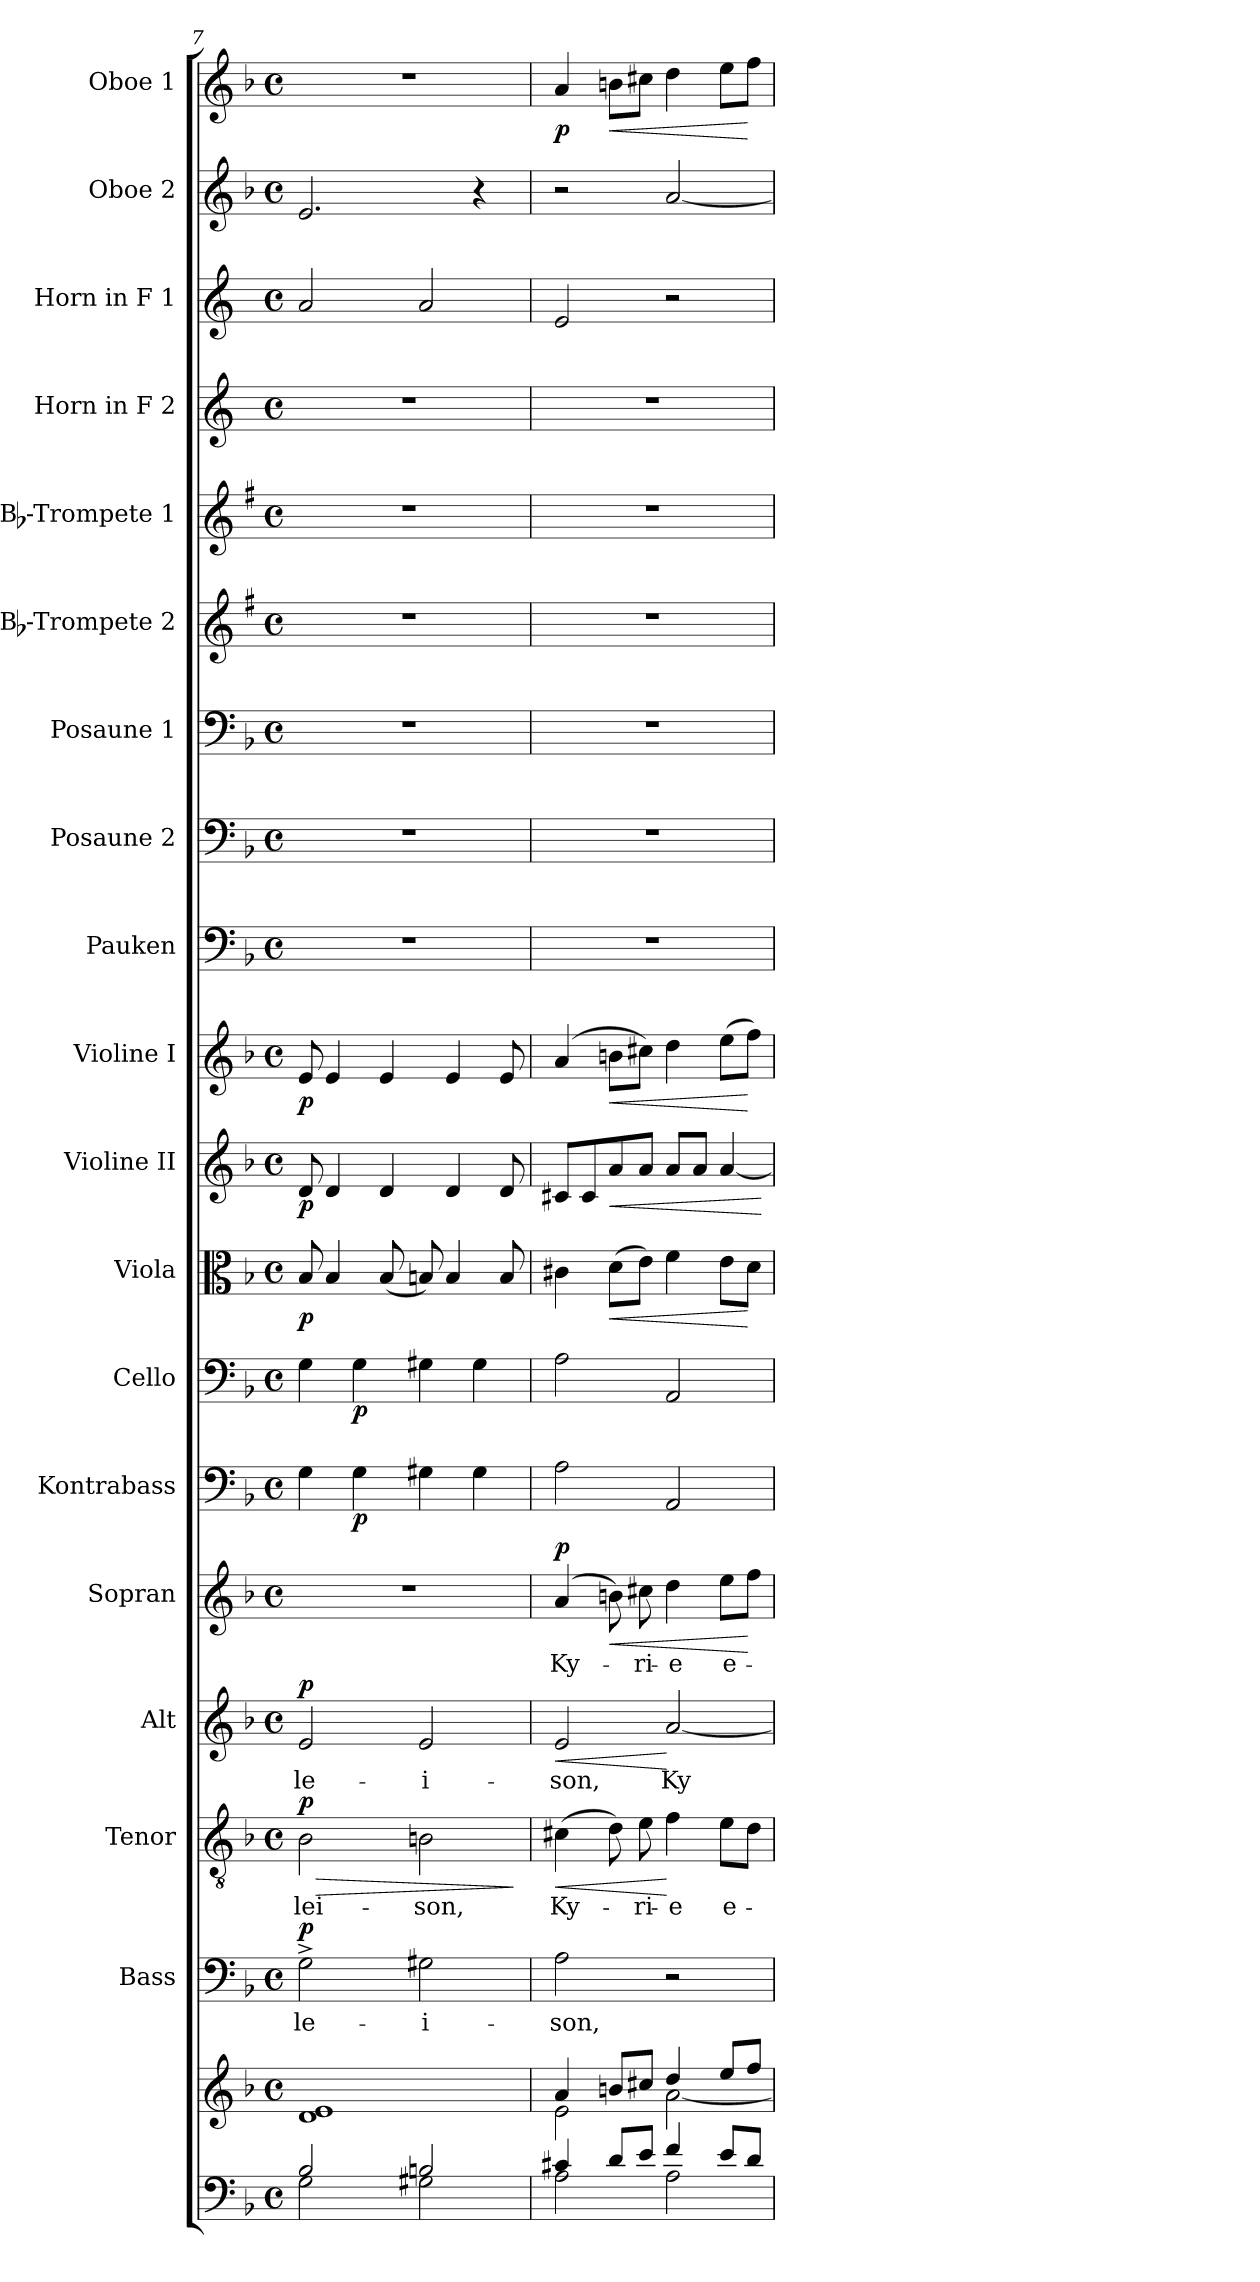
**kern	**kern	**kern	**text	**dynam	**kern	**text	**dynam	**kern	**text	**dynam	**kern	**text	**dynam	**kern	**dynam	**kern	**dynam	**kern	**dynam	**kern	**dynam	**kern	**dynam	**kern	**kern	**kern	**kern	**kern	**kern	**kern	**kern	**kern	**dynam
*part19	*part19	*part18	*part18	*part18	*part17	*part17	*part17	*part16	*part16	*part16	*part15	*part15	*part15	*part14	*part14	*part13	*part13	*part12	*part12	*part11	*part11	*part10	*part10	*part9	*part8	*part7	*part6	*part5	*part4	*part3	*part2	*part1	*part1
*staff20	*staff19	*staff18	*staff18	*staff18	*staff17	*staff17	*staff17	*staff16	*staff16	*staff16	*staff15	*staff15	*staff15	*staff14	*staff14	*staff13	*staff13	*staff12	*staff12	*staff11	*staff11	*staff10	*staff10	*staff9	*staff8	*staff7	*staff6	*staff5	*staff4	*staff3	*staff2	*staff1	*staff1
*	*	*I"Bass	*	*	*I"Tenor	*	*	*I"Alt	*	*	*I"Sopran	*	*	*I"Kontrabass	*	*I"Cello	*	*I"Viola	*	*I"Violine II	*	*I"Violine I	*	*I"Pauken	*I"Posaune 2	*I"Posaune 1	*I"Bb-Trompete 2	*I"Bb-Trompete 1	*I"Horn in F 2	*I"Horn in F 1	*I"Oboe 2	*I"Oboe 1	*
*	*	*I'B.	*	*	*I'T.	*	*	*I'A.	*	*	*I'S.	*	*	*I'Kb.	*	*	*	*I'Vla.	*	*I'Vl. II	*	*I'Vl. I	*	*I'Pk.	*I'Pos. 2	*I'Pos. 1	*I'Bb Trp. 2	*I'Bb Trp. 1	*	*	*I'Ob. 2	*I'Ob. 1	*
*clefF4	*clefG2	*clefF4	*	*	*clefGv2	*	*	*clefG2	*	*	*clefG2	*	*	*clefF4	*	*clefF4	*	*clefC3	*	*clefG2	*	*clefG2	*	*clefF4	*clefF4	*clefF4	*clefG2	*clefG2	*clefG2	*clefG2	*clefG2	*clefG2	*
*	*	*	*	*	*	*	*	*	*	*	*	*	*	*ITrd7c12	*	*	*	*	*	*	*	*	*	*	*	*	*ITrd1c2	*ITrd1c2	*ITrd4c7	*ITrd4c7	*	*	*
*k[b-]	*k[b-]	*k[b-]	*	*	*k[b-]	*	*	*k[b-]	*	*	*k[b-]	*	*	*k[b-]	*	*k[b-]	*	*k[b-]	*	*k[b-]	*	*k[b-]	*	*k[b-]	*k[b-]	*k[b-]	*k[b-]	*k[b-]	*k[b-]	*k[b-]	*k[b-]	*k[b-]	*
*F:	*F:	*F:	*	*	*F:	*	*	*F:	*	*	*F:	*	*	*F:	*	*F:	*	*F:	*	*F:	*	*F:	*	*F:	*F:	*F:	*F:	*F:	*F:	*F:	*F:	*F:	*
*M4/4	*M4/4	*M4/4	*	*	*M4/4	*	*	*M4/4	*	*	*M4/4	*	*	*M4/4	*	*M4/4	*	*M4/4	*	*M4/4	*	*M4/4	*	*M4/4	*M4/4	*M4/4	*M4/4	*M4/4	*M4/4	*M4/4	*M4/4	*M4/4	*
*met(c)	*met(c)	*met(c)	*	*	*met(c)	*	*	*met(c)	*	*	*met(c)	*	*	*met(c)	*	*met(c)	*	*met(c)	*	*met(c)	*	*met(c)	*	*met(c)	*met(c)	*met(c)	*met(c)	*met(c)	*met(c)	*met(c)	*met(c)	*met(c)	*
=7	=7	=7	=7	=7	=7	=7	=7	=7	=7	=7	=7	=7	=7	=7	=7	=7	=7	=7	=7	=7	=7	=7	=7	=7	=7	=7	=7	=7	=7	=7	=7	=7	=7
*^	*	*	*	*	*	*	*	*	*	*	*	*	*	*	*	*	*	*	*	*	*	*	*	*	*	*	*	*	*	*	*	*	*
!	!	!	!	!LO:LY:b	!LO:DY:a	!	!LO:LY:b	!LO:HP:b	!	!LO:LY:b	!	!	!	!	!	!	!	!	!	!	!	!	!	!	!	!	!	!	!	!	!	!	!	!
!	!	!	!	!	!	!	!	!LO:DY:n=1:a	!	!	!LO:DY:a	!	!	!	!	!	!	!	!	!LO:DY:b	!	!LO:DY:b	!	!LO:DY:b	!	!	!	!	!	!	!	!	!	!
2B-/	2G\	1d 1e	2G^>\	-le-	p	2B-\	-lei-	> p	2e/	-le-	p	1r	.	.	4GG\	.	4G\	.	8B-/	p	8d/	p	8e/	p	1r	1r	1r	1r	1r	1r	2d/	2.e/	1r	.
.	.	.	.	.	.	.	.	.	.	.	.	.	.	.	.	.	.	.	4B-/	.	4d/	.	4e/	.	.	.	.	.	.	.	.	.	.	.
!	!	!	!	!	!	!	!	!	!	!	!	!	!	!	!	!LO:DY:b	!	!LO:DY:b	!	!	!	!	!	!	!	!	!	!	!	!	!	!	!	!
.	.	.	.	.	.	.	.	.	.	.	.	.	.	.	4GG\	p	4G\	p	.	.	.	.	.	.	.	.	.	.	.	.	.	.	.	.
.	.	.	.	.	.	.	.	.	.	.	.	.	.	.	.	.	.	.	(<8B-/	.	4d/	.	4e/	.	.	.	.	.	.	.	.	.	.	.
!	!	!	!	!LO:LY:b	!	!	!LO:LY:b	!	!	!LO:LY:b	!	!	!	!	!	!	!	!	!	!	!	!	!	!	!	!	!	!	!	!	!	!	!	!
2Bn/	2G#X\	.	2G#X\	-i-	.	2Bn\	-son,	.	2e/	-i-	.	.	.	.	4GG#X\	.	4G#X\	.	8Bn/)	.	.	.	.	.	.	.	.	.	.	.	2d/	.	.	.
.	.	.	.	.	.	.	.	.	.	.	.	.	.	.	.	.	.	.	4B/	.	4d/	.	4e/	.	.	.	.	.	.	.	.	.	.	.
.	.	.	.	.	.	.	.	.	.	.	.	.	.	.	4GG#\	.	4G#\	.	.	.	.	.	.	.	.	.	.	.	.	.	.	4r	.	.
.	.	.	.	.	.	.	.	.	.	.	.	.	.	.	.	.	.	.	8B/	.	8d/	.	8e/	.	.	.	.	.	.	.	.	.	.	.
*v	*v	*	*	*	*	*	*	*	*	*	*	*	*	*	*	*	*	*	*	*	*	*	*	*	*	*	*	*	*	*	*	*	*	*
.	.	.	.	.	.	.	]	.	.	.	.	.	.	.	.	.	.	.	.	.	.	.	.	.	.	.	.	.	.	.	.	.	.
!!LO:PB:g=z
=8	=8	=8	=8	=8	=8	=8	=8	=8	=8	=8	=8	=8	=8	=8	=8	=8	=8	=8	=8	=8	=8	=8	=8	=8	=8	=8	=8	=8	=8	=8	=8	=8	=8
*^	*^	*	*	*	*	*	*	*	*	*	*	*	*	*	*	*	*	*	*	*	*	*	*	*	*	*	*	*	*	*	*	*	*
!	!	!	!	!	!LO:LY:b	!	!	!LO:LY:b	!LO:HP:b	!	!LO:LY:b	!LO:HP:b	!	!LO:LY:b	!LO:DY:a	!	!	!	!	!	!	!	!	!	!	!	!	!	!	!	!	!	!	!	!LO:DY:b
4c#X/	2A\	4a/	2e\	2A\	-son,	.	(>4c#X\	Ky-	<	2e/	-son,	<	(4a/	Ky-	p	2AA\	.	2A\	.	4c#X\	.	8c#X/L	.	(4a/	.	1r	1r	1r	1r	1r	1r	2A/	2r	4a/	p
.	.	.	.	.	.	.	.	.	.	.	.	.	.	.	.	.	.	.	.	.	.	8c#/	.	.	.	.	.	.	.	.	.	.	.	.	.
!	!	!	!	!	!	!	!	!	!	!	!	!	!	!	!LO:HP:b	!	!	!	!	!	!LO:HP:b	!	!LO:HP:b	!	!LO:HP:b	!	!	!	!	!	!	!	!	!	!LO:HP:b
8d/L	.	8bn/L	.	.	.	.	8d\)	.	.	.	.	.	8bn\)	.	<	.	.	.	.	(>8d\L	<	8a/	<	8bn\L	<	.	.	.	.	.	.	.	.	8bn\L	<
!	!	!	!	!	!	!	!	!LO:LY:b	!	!	!	!	!	!LO:LY:b	!	!	!	!	!	!	!	!	!	!	!	!	!	!	!	!	!	!	!	!	!
8e/J	.	8cc#X/J	.	.	.	.	8e\	-ri-	.	.	.	.	8cc#X\	-ri-	.	.	.	.	.	8e\J)	.	8a/J	.	8cc#X\J)	.	.	.	.	.	.	.	.	.	8cc#X\J	.
!	!	!	!	!	!	!	!	!LO:LY:b	!	!	!LO:LY:b	!	!	!LO:LY:b	!	!	!	!	!	!	!	!	!	!	!	!	!	!	!	!	!	!	!	!	!
4f/	2A\	4dd/	[<2a\	2r	.	.	4f\	-e	[	[2a/	Ky-	[	4dd\	-e	.	2AAA/	.	2AA/	.	4f\	.	8a/L	.	4dd\	.	.	.	.	.	.	.	2r	[2a/	4dd\	.
.	.	.	.	.	.	.	.	.	.	.	.	.	.	.	.	.	.	.	.	.	.	8a/J	.	.	.	.	.	.	.	.	.	.	.	.	.
!	!	!	!	!	!	!	!	!LO:LY:b	!	!	!	!	!	!LO:LY:b	!	!	!	!	!	!	!	!	!	!	!	!	!	!	!	!	!	!	!	!	!
8e/L	.	8ee/L	.	.	.	.	8e\L	e-	.	.	.	.	8ee\L	e-	.	.	.	.	.	8e\L	.	[4a/	.	(>8ee\L	.	.	.	.	.	.	.	.	.	8ee\L	.
8d/J	.	8ff/J	.	.	.	.	8d\J	.	.	.	.	.	8ff\J	.	[	.	.	.	.	8d\J	[	.	.	8ff\J)	[	.	.	.	.	.	.	.	.	8ff\J	[
*v	*v	*	*	*	*	*	*	*	*	*	*	*	*	*	*	*	*	*	*	*	*	*	*	*	*	*	*	*	*	*	*	*	*	*	*
*	*v	*v	*	*	*	*	*	*	*	*	*	*	*	*	*	*	*	*	*	*	*	*	*	*	*	*	*	*	*	*	*	*	*	*
.	.	.	.	.	.	.	.	.	.	.	.	.	.	.	.	.	.	.	.	.	[	.	.	.	.	.	.	.	.	.	.	.	.
=	=	=	=	=	=	=	=	=	=	=	=	=	=	=	=	=	=	=	=	=	=	=	=	=	=	=	=	=	=	=	=	=	=
*-	*-	*-	*-	*-	*-	*-	*-	*-	*-	*-	*-	*-	*-	*-	*-	*-	*-	*-	*-	*-	*-	*-	*-	*-	*-	*-	*-	*-	*-	*-	*-	*-	*-
